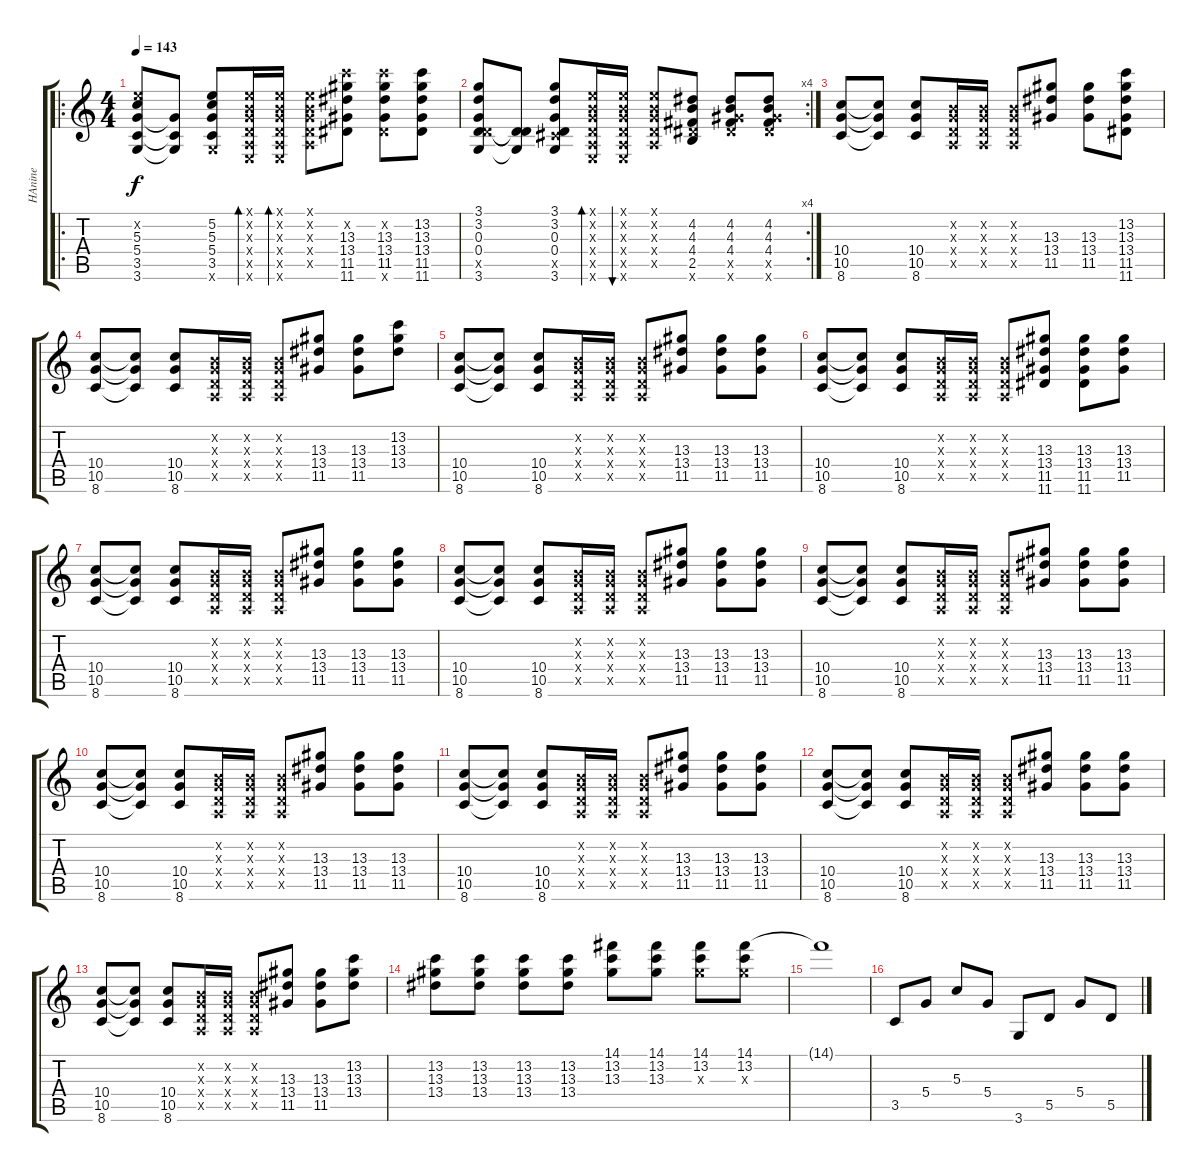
\track ("HAnine" "HAnine") {instrument electricguitarclean}
\staff {score tabs}
\tuning (E4 B3 G3 D3 A2 E2) {hide}
\ro
\ts (4 4)
\tempo 143
\clef g2
\ks c
(5.2{x} 5.3 5.4 3.5 3.6).8{dy f instrument overdrivenguitar} (5.4{t} 3.5{t} 3.6{t}).8 (5.2 5.3 5.4 3.5 3.6{x}).8 (0.1{x} 0.2{x} 0.3{x} 0.4{x} 0.5{x} 0.6{x}).16{bd 60} (0.1{x} 0.2{x} 0.3{x} 0.4{x} 0.5{x} 0.6{x}).16{bd 60} (0.1{x} 0.2{x} 0.3{x} 0.4{x} 0.5{x}).8 (13.2{x} 13.3 13.4 11.5 11.6).8 (13.2{x} 13.3 13.4 11.5 11.6{x}).8 (13.2 13.3 13.4 11.5 11.6).8 |
\rc 4
(3.1 3.2 0.3 0.4 5.5{x} 3.6).8 (0.4{t} 5.5{t} 3.6{t}).8 (3.1 3.2 0.3 0.4 4.5{x} 3.6).8 (0.1{x} 0.2{x} 0.3{x} 0.4{x} 0.5{x} 0.6{x}).16{bd 60} (0.1{x} 0.2{x} 0.3{x} 0.4{x} 0.5{x} 0.6{x}).16{bu 60} (0.1{x} 0.2{x} 0.3{x} 0.4{x} 0.5{x}).8 (4.2 4.3 4.4 2.5 11.6{x}).8 (4.2 4.3 4.4 11.5{x} 11.6{x}).8 (4.2 4.3 4.4 11.5{x} 11.6{x}).8 |
(10.4 10.5 8.6).8 (10.4{t} 10.5{t} 8.6{t}).8 (10.4 10.5 8.6).8 (0.2{x} 0.3{x} 0.4{x} 0.5{x}).16 (0.2{x} 0.3{x} 0.4{x} 0.5{x}).16 (0.2{x} 0.3{x} 0.4{x} 0.5{x}).8 (13.3 13.4 11.5).8 (13.3 13.4 11.5).8 (13.2 13.3 13.4 11.5 11.6).8 |
(10.4 10.5 8.6).8 (10.4{t} 10.5{t} 8.6{t}).8 (10.4 10.5 8.6).8 (0.2{x} 0.3{x} 0.4{x} 0.5{x}).16 (0.2{x} 0.3{x} 0.4{x} 0.5{x}).16 (0.2{x} 0.3{x} 0.4{x} 0.5{x}).8 (13.3 13.4 11.5).8 (13.3 13.4 11.5).8 (13.2 13.3 13.4).8 |
(10.4 10.5 8.6).8 (10.4{t} 10.5{t} 8.6{t}).8 (10.4 10.5 8.6).8 (0.2{x} 0.3{x} 0.4{x} 0.5{x}).16 (0.2{x} 0.3{x} 0.4{x} 0.5{x}).16 (0.2{x} 0.3{x} 0.4{x} 0.5{x}).8 (13.3 13.4 11.5).8 (13.3 13.4 11.5).8 (13.3 13.4 11.5).8 |
(10.4 10.5 8.6).8 (10.4{t} 10.5{t} 8.6{t}).8 (10.4 10.5 8.6).8 (0.2{x} 0.3{x} 0.4{x} 0.5{x}).16 (0.2{x} 0.3{x} 0.4{x} 0.5{x}).16 (0.2{x} 0.3{x} 0.4{x} 0.5{x}).8 (13.3 13.4 11.5 11.6).8 (13.3 13.4 11.5 11.6).8 (13.3 13.4 11.5).8 |
(10.4 10.5 8.6).8 (10.4{t} 10.5{t} 8.6{t}).8 (10.4 10.5 8.6).8 (0.2{x} 0.3{x} 0.4{x} 0.5{x}).16 (0.2{x} 0.3{x} 0.4{x} 0.5{x}).16 (0.2{x} 0.3{x} 0.4{x} 0.5{x}).8 (13.3 13.4 11.5).8 (13.3 13.4 11.5).8 (13.3 13.4 11.5).8 |
(10.4 10.5 8.6).8 (10.4{t} 10.5{t} 8.6{t}).8 (10.4 10.5 8.6).8 (0.2{x} 0.3{x} 0.4{x} 0.5{x}).16 (0.2{x} 0.3{x} 0.4{x} 0.5{x}).16 (0.2{x} 0.3{x} 0.4{x} 0.5{x}).8 (13.3 13.4 11.5).8 (13.3 13.4 11.5).8 (13.3 13.4 11.5).8 |
(10.4 10.5 8.6).8 (10.4{t} 10.5{t} 8.6{t}).8 (10.4 10.5 8.6).8 (0.2{x} 0.3{x} 0.4{x} 0.5{x}).16 (0.2{x} 0.3{x} 0.4{x} 0.5{x}).16 (0.2{x} 0.3{x} 0.4{x} 0.5{x}).8 (13.3 13.4 11.5).8 (13.3 13.4 11.5).8 (13.3 13.4 11.5).8 |
(10.4 10.5 8.6).8 (10.4{t} 10.5{t} 8.6{t}).8 (10.4 10.5 8.6).8 (0.2{x} 0.3{x} 0.4{x} 0.5{x}).16 (0.2{x} 0.3{x} 0.4{x} 0.5{x}).16 (0.2{x} 0.3{x} 0.4{x} 0.5{x}).8 (13.3 13.4 11.5).8 (13.3 13.4 11.5).8 (13.3 13.4 11.5).8 |
(10.4 10.5 8.6).8 (10.4{t} 10.5{t} 8.6{t}).8 (10.4 10.5 8.6).8 (0.2{x} 0.3{x} 0.4{x} 0.5{x}).16 (0.2{x} 0.3{x} 0.4{x} 0.5{x}).16 (0.2{x} 0.3{x} 0.4{x} 0.5{x}).8 (13.3 13.4 11.5).8 (13.3 13.4 11.5).8 (13.3 13.4 11.5).8 |
(10.4 10.5 8.6).8 (10.4{t} 10.5{t} 8.6{t}).8 (10.4 10.5 8.6).8 (0.2{x} 0.3{x} 0.4{x} 0.5{x}).16 (0.2{x} 0.3{x} 0.4{x} 0.5{x}).16 (0.2{x} 0.3{x} 0.4{x} 0.5{x}).8 (13.3 13.4 11.5).8 (13.3 13.4 11.5).8 (13.3 13.4 11.5).8 |
(10.4 10.5 8.6).8 (10.4{t} 10.5{t} 8.6{t}).8 (10.4 10.5 8.6).8 (0.2{x} 0.3{x} 0.4{x} 0.5{x}).16 (0.2{x} 0.3{x} 0.4{x} 0.5{x}).16 (0.2{x} 0.3{x} 0.4{x} 0.5{x}).8 (13.3 13.4 11.5).8 (13.3 13.4 11.5).8 (13.2 13.3 13.4).8 |
(13.2 13.3 13.4).8 (13.2 13.3 13.4).8 (13.2 13.3 13.4).8 (13.2 13.3 13.4).8 (14.1 13.2 13.3).8 (14.1 13.2 13.3).8 (14.1 13.2 13.3{x}).8 (14.1 13.2 13.3{x}).8 |
14.1{t}.1 |
3.5.8{instrument electricguitarjazz} 5.4.8 5.3.8 5.4.8 3.6.8 5.5.8 5.4.8 5.5.8
